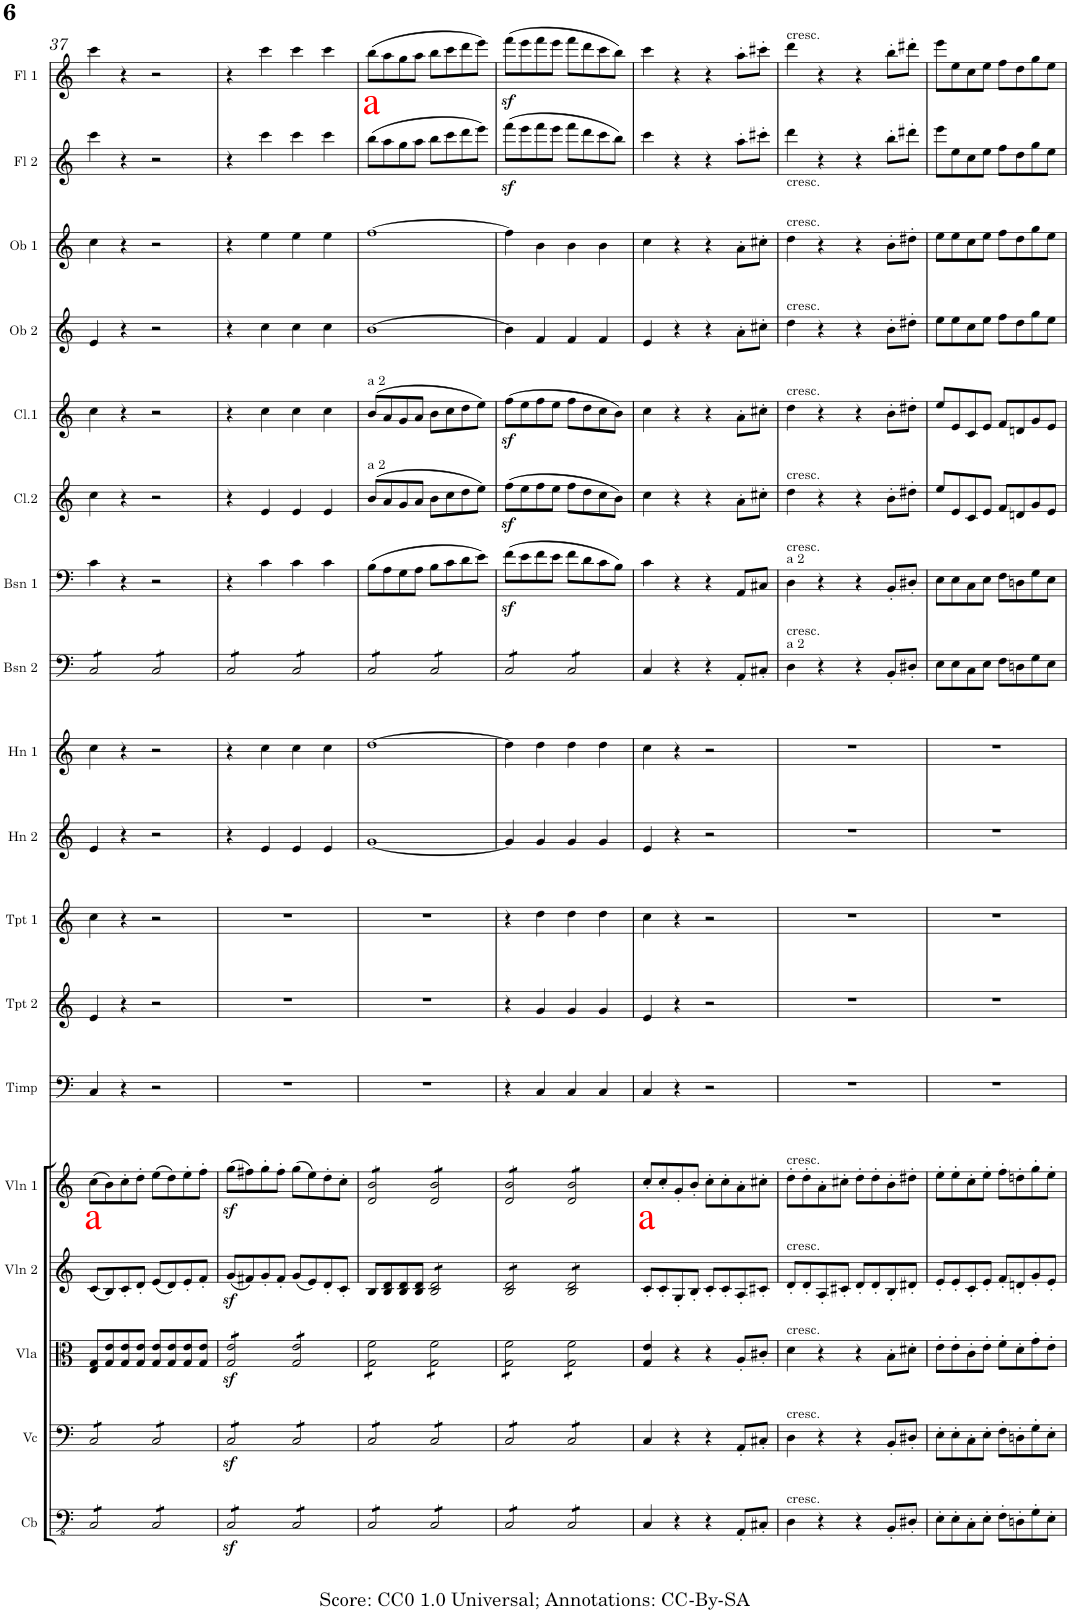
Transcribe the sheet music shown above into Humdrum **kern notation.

**kern	**kern	**kern	**kern	**kern	**text	**kern	**kern	**kern	**kern	**kern	**kern	**kern	**kern	**kern	**kern	**kern	**kern	**kern	**text
*part18	*part17	*part16	*part15	*part14	*part14	*part13	*part12	*part11	*part10	*part9	*part8	*part7	*part6	*part5	*part4	*part3	*part2	*part1	*part1
*staff18	*staff17	*staff16	*staff15	*staff14	*staff14	*staff13	*staff12	*staff11	*staff10	*staff9	*staff8	*staff7	*staff6	*staff5	*staff4	*staff3	*staff2	*staff1	*staff1
*I"Contrabass	*I"Violoncello	*I"Viola	*I"Violin 2	*I"Violin 1	*	*I"Timpani	*I"C Trumpet 2	*I"C Trumpet 1	*I"C Horn 2	*I"C Horn 1	*I"Bassoon 2	*I"Bassoon 1	*I"C Clarinet 2	*I"C Clarinet 1	*I"Oboe 2	*I"Oboe 1	*I"Flute 2	*I"Flute 1	*
*I'Cb	*I'Vc	*I'Vla	*I'Vln 2	*I'Vln 1	*	*I'Timp	*I'Tpt 2	*I'Tpt 1	*I'Hn 2	*I'Hn 1	*I'Bsn 2	*I'Bsn 1	*I'Cl.2	*I'Cl.1	*I'Ob 2	*I'Ob 1	*I'Fl 2	*I'Fl 1	*
!!LO:PB:g=z
*clefFv4	*clefF4	*clefC3	*clefG2	*clefG2	*	*clefF4	*clefG2	*clefG2	*clefG2	*clefG2	*clefF4	*clefF4	*clefG2	*clefG2	*clefG2	*clefG2	*clefG2	*clefG2	*
*	*	*	*	*	*	*	*	*	*Trd7c12	*Trd7c12	*	*	*Trd1c2	*Trd1c2	*	*	*	*	*
*k[]	*k[]	*k[]	*k[]	*k[]	*	*k[]	*k[]	*k[]	*k[]	*k[]	*k[]	*k[]	*k[]	*k[]	*k[]	*k[]	*k[]	*k[]	*
*M2/2	*M2/2	*M2/2	*M2/2	*M2/2	*	*M2/2	*M2/2	*M2/2	*M2/2	*M2/2	*M2/2	*M2/2	*M2/2	*M2/2	*M2/2	*M2/2	*M2/2	*M2/2	*
*met(c|)	*met(c|)	*met(c|)	*met(c|)	*met(c|)	*	*met(c|)	*met(c|)	*met(c|)	*met(c|)	*met(c|)	*met(c|)	*met(c|)	*met(c|)	*met(c|)	*met(c|)	*met(c|)	*met(c|)	*met(c|)	*
=37	=37	=37	=37	=37	=37	=37	=37	=37	=37	=37	=37	=37	=37	=37	=37	=37	=37	=37	=37
!	!	!	!	!	!LO:LY:b:color=#FF0000	!	!	!	!	!	!	!	!	!	!	!	!	!	!
*tremolo	*	*	*	*	*	*	*	*	*	*	*	*	*	*	*	*	*	*	*
*	*tremolo	*	*	*	*	*	*	*	*	*	*	*	*	*	*	*	*	*	*
*	*	*	*	*	*	*	*	*	*	*	*tremolo	*	*	*	*	*	*	*	*
8CC/L	8C/L	8E/ 8G/L	(8c/L	(8cc\L	a	4C/	4e/	4cc\	4e/	4cc\	8C/L	4c\	4cc\	4cc\	4e/	4cc\	4ccc\	4ccc\	.
8CC/	8C/	8G/ 8e/	8B/)	8b\)	.	.	.	.	.	.	8C/	.	.	.	.	.	.	.	.
8CC/	8C/	8G/ 8e/	8c'/	8cc'\	.	4r	4r	4r	4r	4r	8C/	4r	4r	4r	4r	4r	4r	4r	.
8CC/J	8C/J	8G/ 8e/J	8d'/J	8dd'\J	.	.	.	.	.	.	8C/J	.	.	.	.	.	.	.	.
8CC/L	8C/L	8G/ 8e/L	(8e/L	(8ee\L	.	2r	2r	2r	2r	2r	8C/L	2r	2r	2r	2r	2r	2r	2r	.
8CC/	8C/	8G/ 8e/	8d/)	8dd\)	.	.	.	.	.	.	8C/	.	.	.	.	.	.	.	.
8CC/	8C/	8G/ 8e/	8e'/	8ee'\	.	.	.	.	.	.	8C/	.	.	.	.	.	.	.	.
8CC/J	8C/J	8G/ 8e/J	8f'/J	8ff'\J	.	.	.	.	.	.	8C/J	.	.	.	.	.	.	.	.
=38	=38	=38	=38	=38	=38	=38	=38	=38	=38	=38	=38	=38	=38	=38	=38	=38	=38	=38	=38
*	*	*tremolo	*	*	*	*	*	*	*	*	*	*	*	*	*	*	*	*	*
8CCz</L	8Cz</L	8G/z< 8e/z<L	(8gz</L	(8ggz<\L	.	1r	1r	1r	4r	4r	8C/L	4r	4r	4r	4r	4r	4r	4r	.
8CCz</	8Cz</	8G/z< 8e/z<	8f#X/)	8ff#X\)	.	.	.	.	.	.	8C/	.	.	.	.	.	.	.	.
8CCz</	8Cz</	8G/z< 8e/z<	8g'/	8gg'\	.	.	.	.	4e/	4cc\	8C/	4c\	4e/	4cc\	4cc\	4ee\	4ccc\	4ccc\	.
8CCz</J	8Cz</J	8G/z< 8e/z<J	8f#'/J	8ff#'\J	.	.	.	.	.	.	8C/J	.	.	.	.	.	.	.	.
8CC/L	8C/L	8G/ 8e/L	(8g/L	(8gg\L	.	.	.	.	4e/	4cc\	8C/L	4c\	4e/	4cc\	4cc\	4ee\	4ccc\	4ccc\	.
8CC/	8C/	8G/ 8e/	8e/)	8ee\)	.	.	.	.	.	.	8C/	.	.	.	.	.	.	.	.
8CC/	8C/	8G/ 8e/	8d'/	8dd'\	.	.	.	.	4e/	4cc\	8C/	4c\	4e/	4cc\	4cc\	4ee\	4ccc\	4ccc\	.
8CC/J	8C/J	8G/ 8e/J	8c'/J	8cc'\J	.	.	.	.	.	.	8C/J	.	.	.	.	.	.	.	.
=39	=39	=39	=39	=39	=39	=39	=39	=39	=39	=39	=39	=39	=39	=39	=39	=39	=39	=39	=39
!	!	!	!	!	!	!	!	!	!	!	!	!	!	!LO:TX:a:t=a 2	!	!	!	!	!
!	!	!	!	!	!	!	!	!	!	!	!	!	!LO:TX:a:t=a 2	!	!	!	!	!	!
!	!	!	!	!	!	!	!	!	!	!	!	!	!	!	!	!	!	!	!LO:LY:b:color=#FF0000
*	*	*	*	*tremolo	*	*	*	*	*	*	*	*	*	*	*	*	*	*	*
8CC/L	8C/L	8G\ 8f\L	8B/L	8d/ 8b/L	.	1r	1r	1r	[1g	[1dd	8C/L	(8B\L	(8b/L	(8b/L	[1b	[1ff	(8bb\L	(8bb\L	a
8CC/	8C/	8G\ 8f\	8B/ 8d/	8d/ 8b/	.	.	.	.	.	.	8C/	8A\	8a/	8a/	.	.	8aa\	8aa\	.
8CC/	8C/	8G\ 8f\	8B/ 8d/	8d/ 8b/	.	.	.	.	.	.	8C/	8G\	8g/	8g/	.	.	8gg\	8gg\	.
8CC/J	8C/J	8G\ 8f\J	8B/ 8d/J	8d/ 8b/J	.	.	.	.	.	.	8C/J	8A\J	8a/J	8a/J	.	.	8aa\J	8aa\J	.
*	*	*	*tremolo	*	*	*	*	*	*	*	*	*	*	*	*	*	*	*	*
8CC/L	8C/L	8G\ 8f\L	8B/ 8d/L	8d/ 8b/L	.	.	.	.	.	.	8C/L	8B\L	8b\L	8b\L	.	.	8bb\L	8bb\L	.
8CC/	8C/	8G\ 8f\	8B/ 8d/	8d/ 8b/	.	.	.	.	.	.	8C/	8c\	8cc\	8cc\	.	.	8ccc\	8ccc\	.
8CC/	8C/	8G\ 8f\	8B/ 8d/	8d/ 8b/	.	.	.	.	.	.	8C/	8d\	8dd\	8dd\	.	.	8ddd\	8ddd\	.
8CC/J	8C/J	8G\ 8f\J	8B/ 8d/J	8d/ 8b/J	.	.	.	.	.	.	8C/J	8e\J)	8ee\J)	8ee\J)	.	.	8eee\J)	8eee\J)	.
=40	=40	=40	=40	=40	=40	=40	=40	=40	=40	=40	=40	=40	=40	=40	=40	=40	=40	=40	=40
8CC/L	8C/L	8G\ 8f\L	8B/ 8d/L	8d/ 8b/L	.	4r	4r	4r	4g/]	4dd\]	8C/L	(8fz<\L	(8ffz<\L	(8ffz<\L	4b\]	4ff\]	(8fffz<\L	(8fffz<\L	.
8CC/	8C/	8G\ 8f\	8B/ 8d/	8d/ 8b/	.	.	.	.	.	.	8C/	8e\	8ee\	8ee\	.	.	8eee\	8eee\	.
8CC/	8C/	8G\ 8f\	8B/ 8d/	8d/ 8b/	.	4C/	4g/	4dd\	4g/	4dd\	8C/	8f\	8ff\	8ff\	4f/	4b\	8fff\	8fff\	.
8CC/J	8C/J	8G\ 8f\J	8B/ 8d/J	8d/ 8b/J	.	.	.	.	.	.	8C/J	8e\J	8ee\J	8ee\J	.	.	8eee\J	8eee\J	.
8CC/L	8C/L	8G\ 8f\L	8B/ 8d/L	8d/ 8b/L	.	4C/	4g/	4dd\	4g/	4dd\	8C/L	8f\L	8ff\L	8ff\L	4f/	4b\	8fff\L	8fff\L	.
8CC/	8C/	8G\ 8f\	8B/ 8d/	8d/ 8b/	.	.	.	.	.	.	8C/	8d\	8dd\	8dd\	.	.	8ddd\	8ddd\	.
8CC/	8C/	8G\ 8f\	8B/ 8d/	8d/ 8b/	.	4C/	4g/	4dd\	4g/	4dd\	8C/	8c\	8cc\	8cc\	4f/	4b\	8ccc\	8ccc\	.
8CC/J	8C/J	8G\ 8f\J	8B/ 8d/J	8d/ 8b/J	.	.	.	.	.	.	8C/J	8B\J)	8b\J)	8b\J)	.	.	8bb\J)	8bb\J)	.
*	*	*	*	*	*	*	*	*	*	*	*Xtremolo	*	*	*	*	*	*	*	*
*	*	*	*	*Xtremolo	*	*	*	*	*	*	*	*	*	*	*	*	*	*	*
*	*	*	*Xtremolo	*	*	*	*	*	*	*	*	*	*	*	*	*	*	*	*
*	*	*Xtremolo	*	*	*	*	*	*	*	*	*	*	*	*	*	*	*	*	*
*	*Xtremolo	*	*	*	*	*	*	*	*	*	*	*	*	*	*	*	*	*	*
*Xtremolo	*	*	*	*	*	*	*	*	*	*	*	*	*	*	*	*	*	*	*
=41	=41	=41	=41	=41	=41	=41	=41	=41	=41	=41	=41	=41	=41	=41	=41	=41	=41	=41	=41
!	!	!	!	!	!LO:LY:b:color=#FF0000	!	!	!	!	!	!	!	!	!	!	!	!	!	!
4CC/	4C/	4G/ 4e/	8c'/L	8cc'/L	a	4C/	4e/	4cc\	4e/	4cc\	4C/	4c\	4cc\	4cc\	4e/	4cc\	4ccc\	4ccc\	.
.	.	.	8c'/	8cc'/	.	.	.	.	.	.	.	.	.	.	.	.	.	.	.
4r	4r	4r	8G'/	8g'/	.	4r	4r	4r	4r	4r	4r	4r	4r	4r	4r	4r	4r	4r	.
.	.	.	8B'/J	8b'/J	.	.	.	.	.	.	.	.	.	.	.	.	.	.	.
4r	4r	4r	8c'/L	8cc'\L	.	2r	2r	2r	2r	2r	4r	4r	4r	4r	4r	4r	4r	4r	.
.	.	.	8c'/	8cc'\	.	.	.	.	.	.	.	.	.	.	.	.	.	.	.
8AAA'/L	8AA'/L	8A'/L	8A'/	8a'\	.	.	.	.	.	.	8AA'/L	8AA/L	8a'\L	8a'\L	8a'\L	8a'\L	8aa'\L	8aa'\L	.
8CC#X'/J	8C#X'/J	8c#X'/J	8c#X'/J	8cc#X'\J	.	.	.	.	.	.	8C#X'/J	8C#X/J	8cc#X'\J	8cc#X'\J	8cc#X'\J	8cc#X'\J	8ccc#X'\J	8ccc#X'\J	.
=42	=42	=42	=42	=42	=42	=42	=42	=42	=42	=42	=42	=42	=42	=42	=42	=42	=42	=42	=42
!	!	!	!	!	!	!	!	!	!	!	!	!	!	!	!	!	!	!LO:TX:a:t=cresc.	!
!	!	!	!	!	!	!	!	!	!	!	!	!	!	!	!	!	!LO:TX:b:t=cresc.	!	!
!	!	!	!	!	!	!	!	!	!	!	!	!	!	!	!	!LO:TX:a:t=cresc.	!	!	!
!	!	!	!	!	!	!	!	!	!	!	!	!	!	!	!LO:TX:a:t=cresc.	!	!	!	!
!	!	!	!	!	!	!	!	!	!	!	!	!	!	!LO:TX:a:t=cresc.	!	!	!	!	!
!	!	!	!	!	!	!	!	!	!	!	!	!	!LO:TX:a:t=cresc.	!	!	!	!	!	!
!	!	!	!	!	!	!	!	!	!	!	!	!LO:TX:a:t=a 2	!	!	!	!	!	!	!
!	!	!	!	!	!	!	!	!	!	!	!	!LO:TX:a:t=cresc.	!	!	!	!	!	!	!
!	!	!	!	!	!	!	!	!	!	!	!LO:TX:a:t=a 2	!	!	!	!	!	!	!	!
!	!	!	!	!	!	!	!	!	!	!	!LO:TX:a:t=cresc.	!	!	!	!	!	!	!	!
!	!	!	!	!LO:TX:a:t=cresc.	!	!	!	!	!	!	!	!	!	!	!	!	!	!	!
!	!	!	!LO:TX:a:t=cresc.	!	!	!	!	!	!	!	!	!	!	!	!	!	!	!	!
!	!	!LO:TX:a:t=cresc.	!	!	!	!	!	!	!	!	!	!	!	!	!	!	!	!	!
!	!LO:TX:a:t=cresc.	!	!	!	!	!	!	!	!	!	!	!	!	!	!	!	!	!	!
!LO:TX:a:t=cresc.	!	!	!	!	!	!	!	!	!	!	!	!	!	!	!	!	!	!	!
4DD\	4D\	4d\	8d'/L	8dd'\L	.	1r	1r	1r	1r	1r	4D\	4D\	4dd\	4dd\	4dd\	4dd\	4ddd\	4ddd\	.
.	.	.	8d'/	8dd'\	.	.	.	.	.	.	.	.	.	.	.	.	.	.	.
4r	4r	4r	8A'/	8a'\	.	.	.	.	.	.	4r	4r	4r	4r	4r	4r	4r	4r	.
.	.	.	8c#X'/J	8cc#X'\J	.	.	.	.	.	.	.	.	.	.	.	.	.	.	.
4r	4r	4r	8d'/L	8dd'\L	.	.	.	.	.	.	4r	4r	4r	4r	4r	4r	4r	4r	.
.	.	.	8d'/	8dd'\	.	.	.	.	.	.	.	.	.	.	.	.	.	.	.
8BBB'/L	8BB'/L	8B'\L	8B'/	8b'\	.	.	.	.	.	.	8BB'/L	8BB'/L	8b'\L	8b'\L	8b'\L	8b'\L	8bb'\L	8bb'\L	.
8DD#X'/J	8D#X'/J	8d#X'\J	8d#X'/J	8dd#X'\J	.	.	.	.	.	.	8D#X'/J	8D#X'/J	8dd#X'\J	8dd#X'\J	8dd#X'\J	8dd#X'\J	8ddd#X'\J	8ddd#X'\J	.
=43	=43	=43	=43	=43	=43	=43	=43	=43	=43	=43	=43	=43	=43	=43	=43	=43	=43	=43	=43
8EE'\L	8E'\L	8e'\L	8e'/L	8ee'\L	.	1r	1r	1r	1r	1r	8E\L	8E\L	8ee/L	8ee/L	8ee\L	8ee\L	8eee\L	8eee\L	.
8EE'\	8E'\	8e'\	8e'/	8ee'\	.	.	.	.	.	.	8E\	8E\	8e/	8e/	8ee\	8ee\	8ee\	8ee\	.
8CC'\	8C'\	8c'\	8c'/	8cc'\	.	.	.	.	.	.	8C\	8C\	8c/	8c/	8cc\	8cc\	8cc\	8cc\	.
8EE'\J	8E'\J	8e'\J	8e'/J	8ee'\J	.	.	.	.	.	.	8E\J	8E\J	8e/J	8e/J	8ee\J	8ee\J	8ee\J	8ee\J	.
8FF'\L	8F'\L	8f'\L	8f'/L	8ff'\L	.	.	.	.	.	.	8F\L	8F\L	8f/L	8f/L	8ff\L	8ff\L	8ff\L	8ff\L	.
8DDn'\	8Dn'\	8d'\	8dn'/	8ddn'\	.	.	.	.	.	.	8Dn\	8Dn\	8dn/	8dn/	8dd\	8dd\	8dd\	8dd\	.
8GG'\	8G'\	8g'\	8g'/	8gg'\	.	.	.	.	.	.	8G\	8G\	8g/	8g/	8gg\	8gg\	8gg\	8gg\	.
8EE'\J	8E'\J	8e'\J	8e'/J	8ee'\J	.	.	.	.	.	.	8E\J	8E\J	8e/J	8e/J	8ee\J	8ee\J	8ee\J	8ee\J	.
=	=	=	=	=	=	=	=	=	=	=	=	=	=	=	=	=	=	=	=
*-	*-	*-	*-	*-	*-	*-	*-	*-	*-	*-	*-	*-	*-	*-	*-	*-	*-	*-	*-
